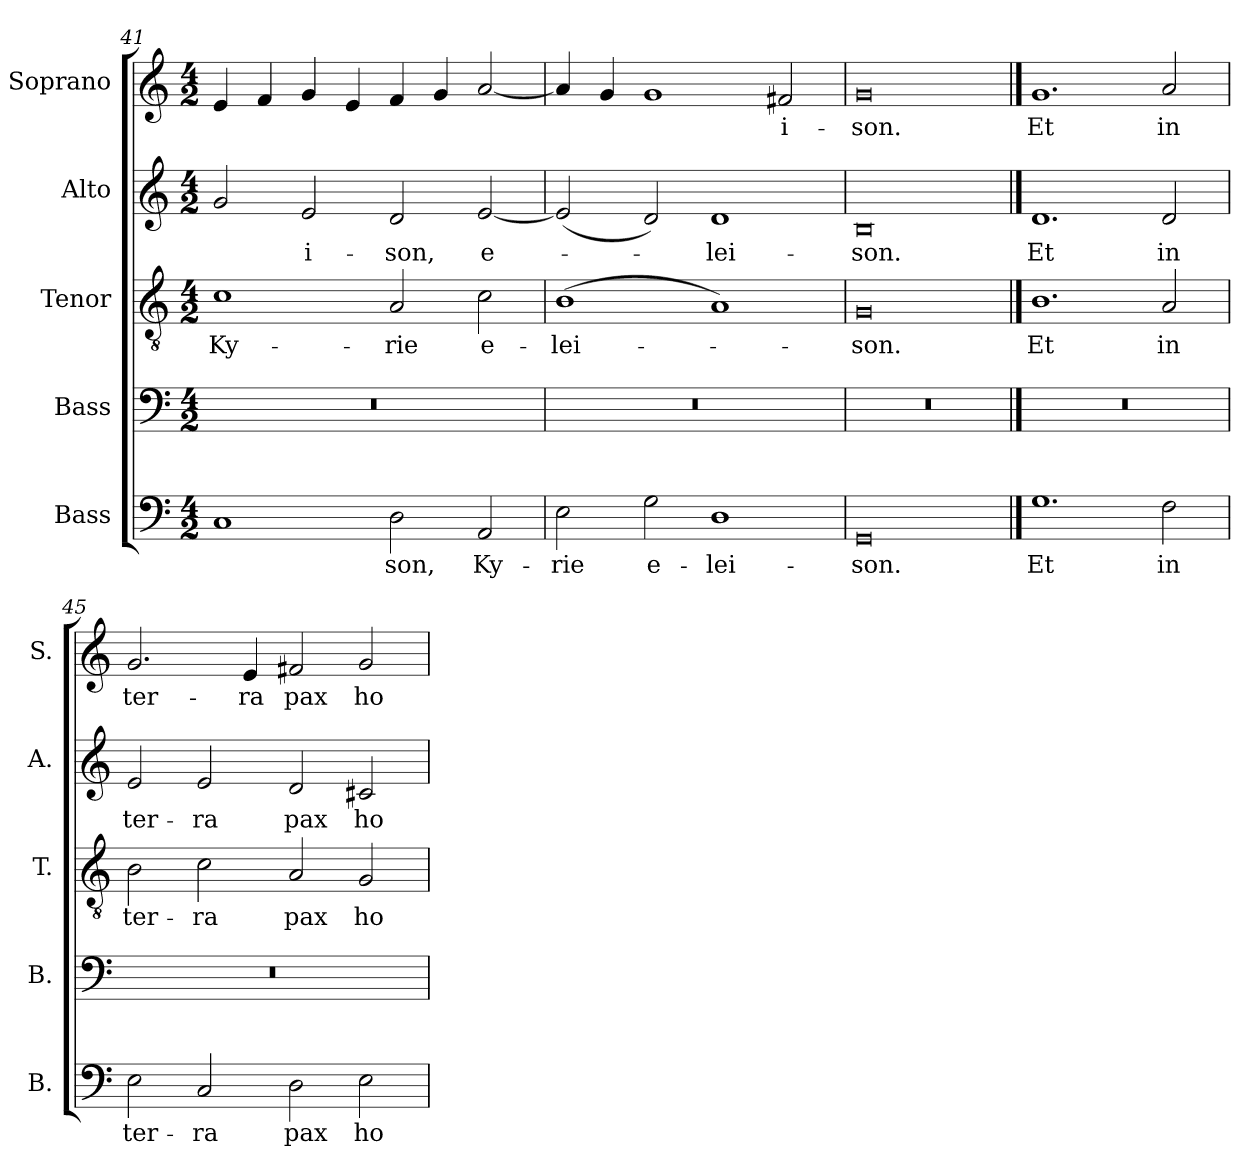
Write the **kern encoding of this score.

**kern	**text	**kern	**kern	**text	**kern	**text	**kern	**text
*part5	*part5	*part4	*part3	*part3	*part2	*part2	*part1	*part1
*staff5	*staff5	*staff4	*staff3	*staff3	*staff2	*staff2	*staff1	*staff1
*I"Bass	*	*I"Bass	*I"Tenor	*	*I"Alto	*	*I"Soprano	*
*I'B.	*	*I'B.	*I'T.	*	*I'A.	*	*I'S.	*
*clefF4	*	*clefF4	*clefGv2	*	*clefG2	*	*clefG2	*
*	*	*	*ITrd7c12	*	*	*	*	*
*k[]	*	*k[]	*k[]	*	*k[]	*	*k[]	*
*C:	*	*C:	*C:	*	*C:	*	*C:	*
*M4/2	*	*M4/2	*M4/2	*	*M4/2	*	*M4/2	*
=41	=41	=41	=41	=41	=41	=41	=41	=41
!	!	!LO:N:vis=1	!	!	!	!	!	!
!	!	!	!	!LO:LY:b:color=#000000	!	!	!	!
1Ci	.	0r	1Ci	Ky-	2gi/	.	4ei/	.
.	.	.	.	.	.	.	4fi/	.
!	!	!	!	!	!	!LO:LY:b:color=#000000	!	!
.	.	.	.	.	2ei/	-i-	4gi/	.
.	.	.	.	.	.	.	4ei/	.
!	!LO:LY:b:color=#000000	!	!	!	!	!	!	!
!	!	!	!	!LO:LY:b:color=#000000	!	!	!	!
!	!	!	!	!	!	!LO:LY:b:color=#000000	!	!
2Di\	-son,	.	2AAi/	-rie	2di/	-son,	4fi/	.
.	.	.	.	.	.	.	4gi/	.
!	!LO:LY:b:color=#000000	!	!	!	!	!	!	!
!	!	!	!	!LO:LY:b:color=#000000	!	!	!	!
!	!	!	!	!	!	!LO:LY:b:color=#000000	!	!
2AAi/	Ky-	.	2Ci\	e-	[2ei/	e-	[2ai/	.
=42	=42	=42	=42	=42	=42	=42	=42	=42
!	!LO:LY:b:color=#000000	!LO:N:vis=1	!	!	!	!	!	!
!	!	!	!	!LO:LY:b:color=#000000	!	!	!	!
2Ei\	-rie	0r	(1BBi	-lei-	(2ei/]	.	4ai/]	.
.	.	.	.	.	.	.	4gi/	.
!	!LO:LY:b:color=#000000	!	!	!	!	!	!	!
2Gi\	e-	.	.	.	2di/)	.	1gi	.
!	!LO:LY:b:color=#000000	!	!	!	!	!	!	!
!	!	!	!	!	!	!LO:LY:b:color=#000000	!	!
1Di	-lei-	.	1AAi)	.	1di	-lei-	.	.
!	!	!	!	!	!	!	!	!LO:LY:b:color=#000000
.	.	.	.	.	.	.	2f#Xi/	-i-
=43	=43	=43	=43	=43	=43	=43	=43	=43
!	!LO:LY:b:color=#000000	!LO:N:vis=1	!	!	!	!	!	!
!	!	!	!	!LO:LY:b:color=#000000	!	!	!	!
!	!	!	!	!	!	!LO:LY:b:color=#000000	!	!
!	!	!	!	!	!	!	!	!LO:LY:b:color=#000000
0GGi	-son.	0r	0GGi	-son.	0Bi	-son.	0gi	-son.
!!LO:LB:g=z
==44	==44	==44	==44	==44	==44	==44	==44	==44
!	!LO:LY:b:color=#000000	!LO:N:vis=1	!	!	!	!	!	!
!	!	!	!	!LO:LY:b:color=#000000	!	!	!	!
!	!	!	!	!	!	!LO:LY:b:color=#000000	!	!
*	*	*	*	*	*	*	*MM240	*
!	!	!	!	!	!	!	!	!LO:LY:b:color=#000000
1.Gi	Et	0r	1.BBi	Et	1.di	Et	1.gi	Et
!	!LO:LY:b:color=#000000	!	!	!	!	!	!	!
!	!	!	!	!LO:LY:b:color=#000000	!	!	!	!
!	!	!	!	!	!	!LO:LY:b:color=#000000	!	!
!	!	!	!	!	!	!	!	!LO:LY:b:color=#000000
2Fi\	in	.	2AAi/	in	2di/	in	2ai/	in
=45	=45	=45	=45	=45	=45	=45	=45	=45
!	!LO:LY:b:color=#000000	!LO:N:vis=1	!	!	!	!	!	!
!	!	!	!	!LO:LY:b:color=#000000	!	!	!	!
!	!	!	!	!	!	!LO:LY:b:color=#000000	!	!
!	!	!	!	!	!	!	!	!LO:LY:b:color=#000000
2Ei\	ter-	0r	2BBi\	ter-	2ei/	ter-	2.gi/	ter-
!	!LO:LY:b:color=#000000	!	!	!	!	!	!	!
!	!	!	!	!LO:LY:b:color=#000000	!	!	!	!
!	!	!	!	!	!	!LO:LY:b:color=#000000	!	!
2Ci/	-ra	.	2Ci\	-ra	2ei/	-ra	.	.
!	!	!	!	!	!	!	!	!LO:LY:b:color=#000000
.	.	.	.	.	.	.	4ei/	-ra
!	!LO:LY:b:color=#000000	!	!	!	!	!	!	!
!	!	!	!	!LO:LY:b:color=#000000	!	!	!	!
!	!	!	!	!	!	!LO:LY:b:color=#000000	!	!
!	!	!	!	!	!	!	!	!LO:LY:b:color=#000000
2Di\	pax	.	2AAi/	pax	2di/	pax	2f#Xi/	pax
!	!LO:LY:b:color=#000000	!	!	!	!	!	!	!
!	!	!	!	!LO:LY:b:color=#000000	!	!	!	!
!	!	!	!	!	!	!LO:LY:b:color=#000000	!	!
!	!	!	!	!	!	!	!	!LO:LY:b:color=#000000
2Ei\	ho-	.	2GGi/	ho-	2c#Xi/	ho-	2gi/	ho-
=	=	=	=	=	=	=	=	=
*-	*-	*-	*-	*-	*-	*-	*-	*-
